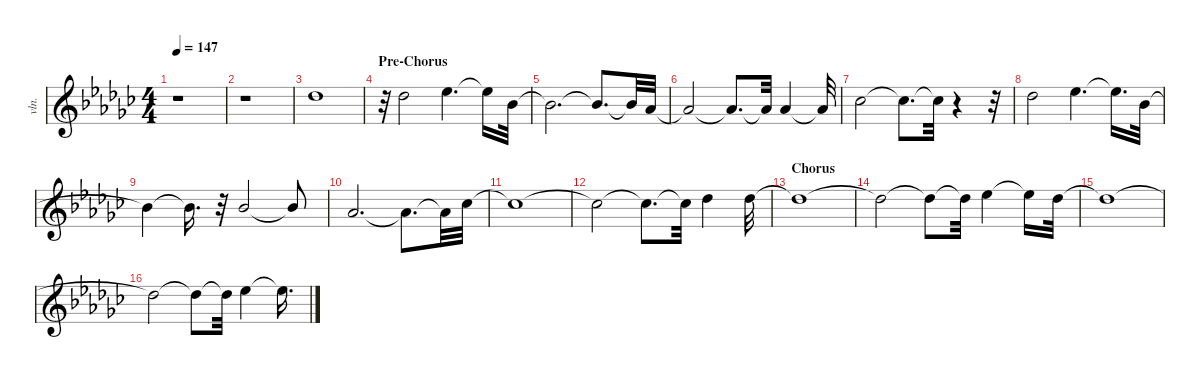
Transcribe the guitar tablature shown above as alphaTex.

\defaultSystemsLayout 4
\hideDynamics
\bracketExtendMode nobrackets
\otherSystemsTrackNameOrientation horizontal
\track ("Keyboards" "vln.") {instrument stringensemble1}
\staff {score}
\tuning (Eb4 Bb3 Gb3 Db3 Ab2 Eb2)
\ts (4 4)
\tempo 147
\clef g2
\ks ebminor
r.1{dy fff beam Down} |
r.1{beam Down} |
10.1{acc b}.1{beam Down} |
\section ("" "Pre-Chorus")
r.32{beam Down} 10.1{acc b}.2{beam Down} 12.1{acc b}.4{d beam Down} 12.1{t acc b}.16{dy f beam Down} 12.2{acc b}.32{dy fff beam Down} |
12.2{t acc b}.2{d dy f beam Down} 12.2{t acc b}.8{d beam Up} 12.2{t acc b}.32{beam Up} 5.1{acc b}.32{dy fff beam Up} |
5.1{t acc b}.2{dy f beam Up} 5.1{t acc b}.8{d beam Up} 5.1{t acc b}.32{beam Up} 5.1{acc b}.4{dy fff beam Up} 5.1{t acc b}.32{dy f beam Up} |
8.1{acc b}.2{dy fff beam Down} 8.1{t acc b}.8{d dy f beam Down} 8.1{t acc b}.32{beam Down} r.4{beam Up} r.32{beam Up} |
10.1{acc b}.2{dy fff beam Down} 12.1{acc b}.4{d beam Down} 12.1{t acc b}.16{d dy f beam Down} 12.2{acc b}.32{dy fff beam Down} |
12.2{t acc b}.4{dy f beam Down} 12.2{t acc b}.16{d beam Down} r.32{beam Up} 7.1{acc b}.2{dy fff beam Up} 7.1{t acc b}.8{dy f beam Up} |
5.1{acc b}.2{d dy fff beam Up} 5.1{t acc b}.8{d dy f beam Down} 5.1{t acc b}.32{beam Down} 8.1{acc b}.32{dy fff beam Down} |
8.1{t acc b}.1{dy f beam Down} |
8.1{t acc b}.2{beam Down} 8.1{t acc b}.8{d beam Down} 8.1{t acc b}.32{beam Down} 10.1{acc b}.4{dy fff beam Down} 10.1{acc b}.32{beam Down} |
\section ("" "Chorus")
10.1{t acc b}.1{dy f beam Down} |
10.1{t acc b}.2{beam Down} 10.1{t acc b}.8{beam Down} 10.1{t acc b}.32{beam Down} 12.1{acc b}.4{dy fff beam Down} 12.1{t acc b}.16{dy f beam Down} 10.1{acc b}.32{dy fff beam Down} |
10.1{t acc b}.1{dy f beam Down} |
10.1{t acc b}.2{beam Down} 10.1{t acc b}.8{beam Down} 10.1{t acc b}.32{beam Down} 12.1{acc b}.4{dy fff beam Down} 12.1{t acc b}.16{d dy f beam Down}
